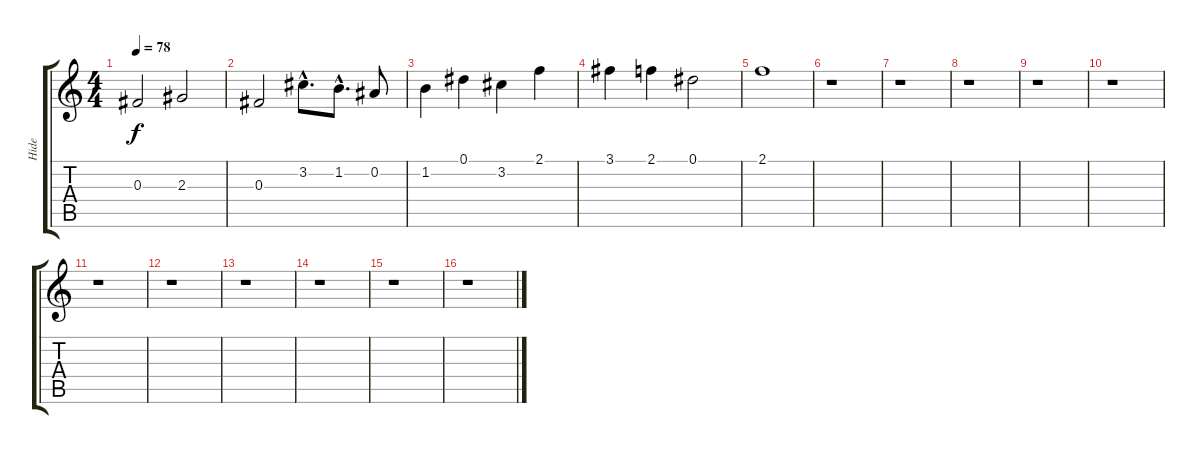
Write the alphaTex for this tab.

\track ("Hide" "Hide") {instrument distortionguitar}
\staff {score tabs}
\tuning (Eb4 Bb3 Gb3 Db3 Ab2 Eb2) {hide}
\ts (4 4)
\tempo 78
\clef g2
\ks c
0.3.2{dy f} 2.3.2 |
0.3.2 3.2{hac}.8{d} 1.2{hac}.8{d} 0.2.8 |
1.2.4 0.1.4 3.2.4 2.1.4 |
3.1.4 2.1.4 0.1.2 |
2.1.1 |
r.1 |
r.1 |
r.1 |
r.1 |
r.1 |
r.1 |
r.1 |
r.1 |
r.1 |
r.1 |
r.1
